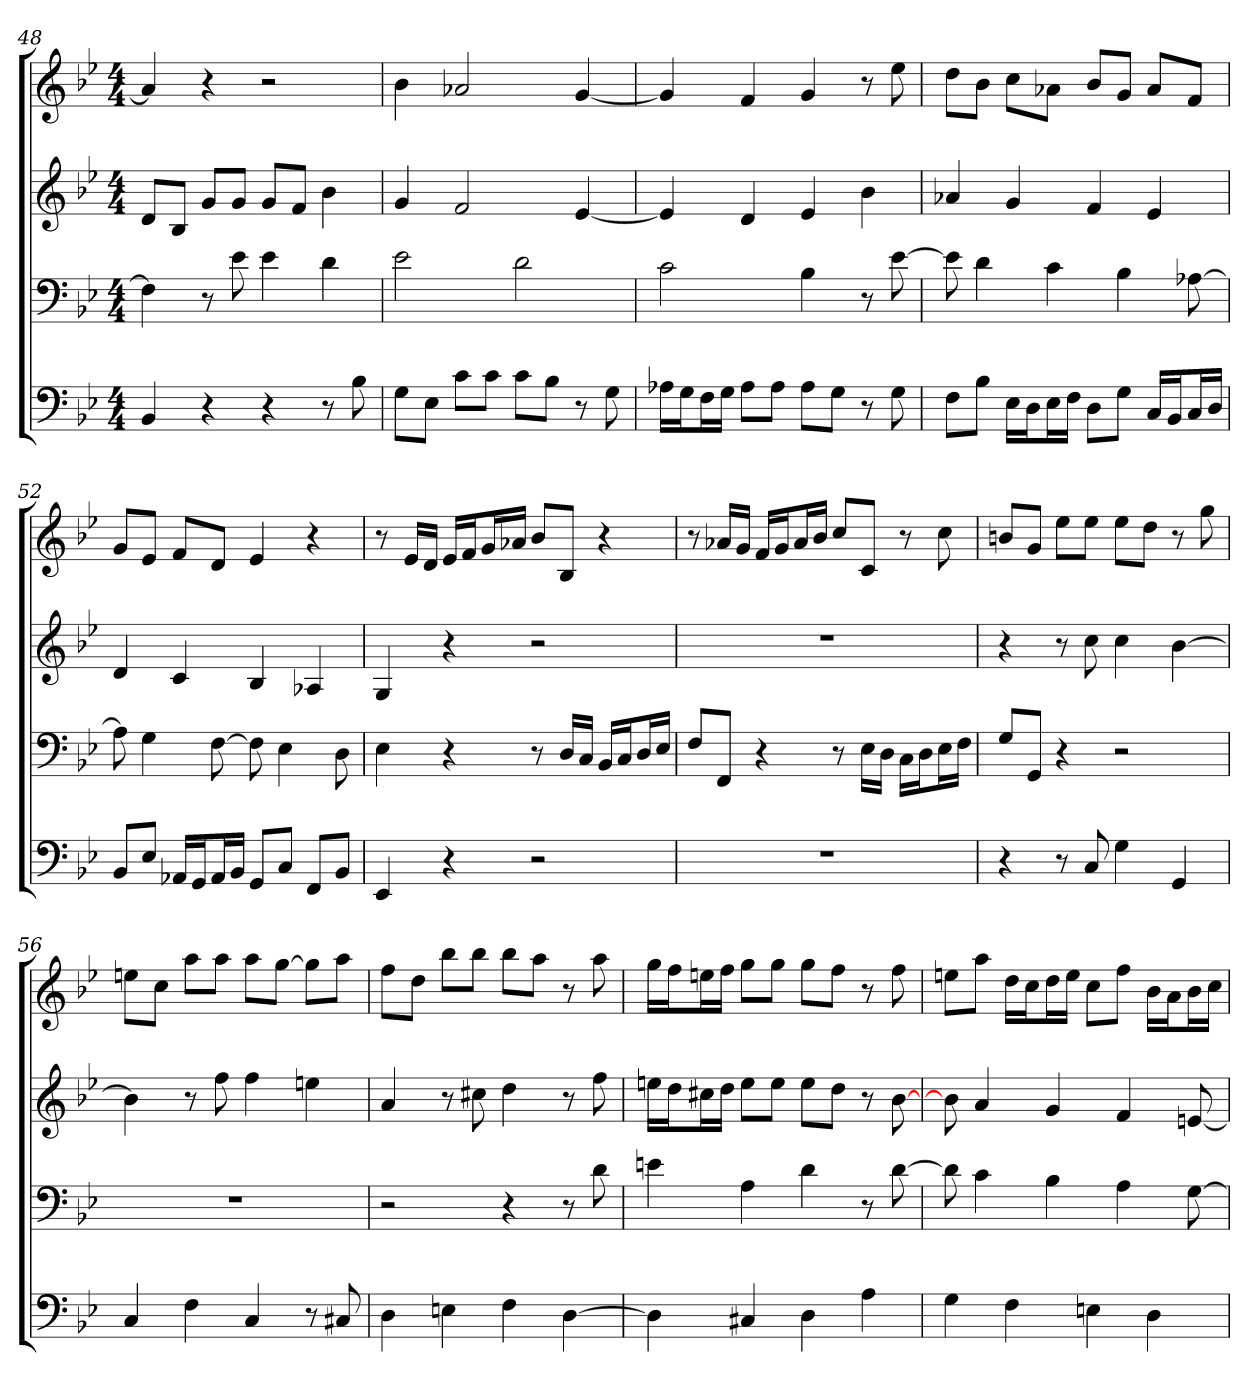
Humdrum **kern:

**kern	**kern	**kern	**kern
*part4	*part3	*part2	*part1
*staff4	*staff3	*staff2	*staff1
*k[b-e-]	*k[b-e-]	*k[b-e-]	*k[b-e-]
*M4/4	*M4/4	*M4/4	*M4/4
=48	=48	=48	=48
4BB-	4F]	8dL	4a-]
.	.	8B-J	.
4r	8r	8gL	4r
.	8e-	8gJ	.
4r	4e-	8gL	2r
.	.	8fJ	.
8r	4d	4b-	.
8B-	.	.	.
=49	=49	=49	=49
8GL	2e-	4g	4b-
8E-J	.	.	.
8cL	.	2f	2a-X
8cJ	.	.	.
8cL	2d	.	.
8B-J	.	.	.
8r	.	[4e-	[4g
8G	.	.	.
=50	=50	=50	=50
16A-XLL	2c	4e-]	4g]
16GJ	.	.	.
16FL	.	.	.
16GJJ	.	.	.
8A-L	.	4d	4f
8A-J	.	.	.
8A-L	4B-	4e-	4g
8GJ	.	.	.
8r	8r	4b-	8r
8G	[8e-	.	8ee-
=51	=51	=51	=51
8FL	8e-]	4a-X	8ddL
8B-J	4d	.	8b-J
16E-LL	.	4g	8ccL
16DJ	.	.	.
16E-L	4c	.	8a-XJ
16FJJ	.	.	.
8DL	.	4f	8b-L
8GJ	4B-	.	8gJ
16CLL	.	4e-	8a-L
16BB-J	.	.	.
16CL	[8A-X	.	8fJ
16DJJ	.	.	.
=52	=52	=52	=52
8BB-L	8A-]	4d	8gL
8E-J	4G	.	8e-J
16AA-XLL	.	4c	8fL
16GGJ	.	.	.
16AA-L	[8F	.	8dJ
16BB-JJ	.	.	.
8GGL	8F]	4B-	4e-
8CJ	4E-	.	.
8FFL	.	4A-X	4r
8BB-J	8D	.	.
=53	=53	=53	=53
4EE-	4E-	4G	8r
.	.	.	16e-LL
.	.	.	16dJJ
4r	4r	4r	16e-LL
.	.	.	16fJ
.	.	.	16gL
.	.	.	16a-XJJ
2r	8r	2r	8b-L
.	16DLL	.	8B-J
.	16CJJ	.	.
.	16BB-LL	.	4r
.	16CJ	.	.
.	16DL	.	.
.	16E-JJ	.	.
=54	=54	=54	=54
1r	8FL	1r	8r
.	8FFJ	.	16a-XLL
.	.	.	16gJJ
.	4r	.	16fLL
.	.	.	16gJ
.	.	.	16a-L
.	.	.	16b-JJ
.	8r	.	8ccL
.	16E-LL	.	8cJ
.	16DJJ	.	.
.	16CLL	.	8r
.	16DJ	.	.
.	16E-L	.	8cc
.	16FJJ	.	.
=55	=55	=55	=55
4r	8GL	4r	8bnL
.	8GGJ	.	8gJ
8r	4r	8r	8ee-L
8C	.	8cc	8ee-J
4G	2r	4cc	8ee-L
.	.	.	8ddJ
4GG	.	[4b-	8r
.	.	.	8gg
=56	=56	=56	=56
4C	1r	4b-]	8eenL
.	.	.	8ccJ
4F	.	8r	8aaL
.	.	8ff	8aaJ
4C	.	4ff	8aaL
.	.	.	[8ggJ
8r	.	4een	8ggL]
8C#X	.	.	8aaJ
=57	=57	=57	=57
4D	2r	4a	8ffL
.	.	.	8ddJ
4En	.	8r	8bb-L
.	.	8cc#X	8bb-J
4F	4r	4dd	8bb-L
.	.	.	8aaJ
[4D	8r	8r	8r
.	8d	8ff	8aa
=58	=58	=58	=58
4D]	4en	16eenLL	16ggLL
.	.	16ddJ	16ffJ
.	.	16cc#XL	16eenL
.	.	16ddJJ	16ffJJ
4C#X	4A	8eeL	8ggL
.	.	8eeJ	8ggJ
4D	4d	8eeL	8ggL
.	.	8ddJ	8ffJ
4A	8r	8r	8r
.	[8d	[8b-	8ff
=59	=59	=59	=59
4G	8d]	8b]	8eenL
.	4c	4a	8aaJ
4F	.	.	16ddLL
.	.	.	16ccJ
.	4B-	4g	16ddL
.	.	.	16eeJJ
4En	.	.	8ccL
.	4A	4f	8ffJ
4D	.	.	16b-LL
.	.	.	16aJ
.	[8G	[8en	16b-L
.	.	.	16ccJJ
=	=	=	=
*-	*-	*-	*-
